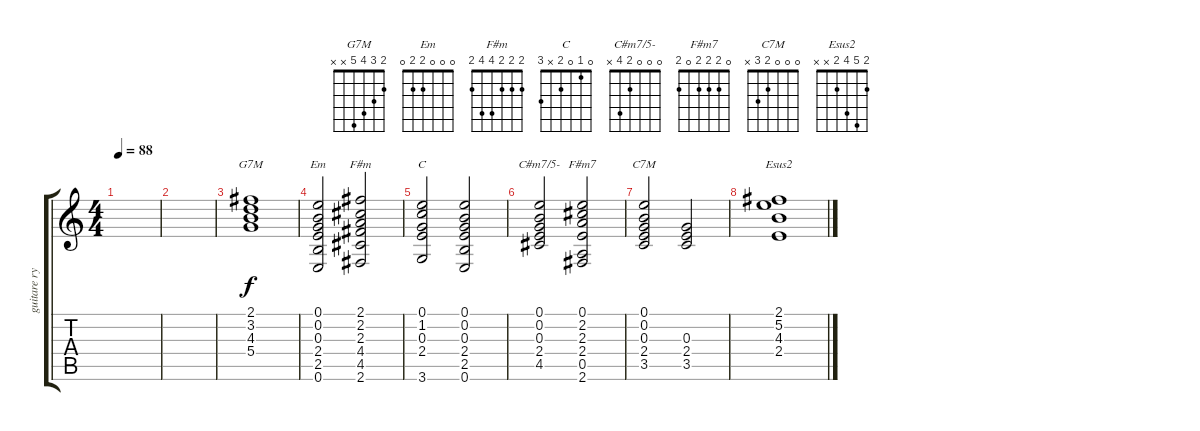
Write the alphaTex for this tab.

\track ("guitare rythmique" "guitare ry") {instrument overdrivenguitar}
\staff {score tabs}
\tuning (E4 B3 G3 D3 A2 E2) {hide}
\chord ("G7M" 2 3 4 5 x x)
\chord ("Em" 0 0 0 2 2 0)
\chord ("F#m" 2 2 2 4 4 2)
\chord ("C" 0 1 0 2 x 3)
\chord ("C#m7/5-" 0 0 0 2 4 x)
\chord ("F#m7" 0 2 2 2 0 2)
\chord ("C7M" 0 0 0 2 3 x)
\chord ("Esus2" 2 5 4 2 x x)
\ts (4 4)
\tempo 88
\clef g2
\ks c
|
|
(2.1 3.2 4.3 5.4).1{ch "G7M"} |
(0.1 0.2 0.3 2.4 2.5 0.6).2{ch "Em"} (2.1 2.2 2.3 4.4 4.5 2.6).2{ch "F#m"} |
(0.1 1.2 0.3 2.4 3.6).2{ch "C"} (0.1 0.2 0.3 2.4 2.5 0.6).2 |
(0.1 0.2 0.3 2.4 4.5).2{ch "C#m7/5-"} (0.1 2.2 2.3 2.4 0.5 2.6).2{ch "F#m7"} |
(0.1 0.2 0.3 2.4 3.5).2{ch "C7M"} (0.3 2.4 3.5).2 |
(2.1 5.2 4.3 2.4).1{ch "Esus2"}
